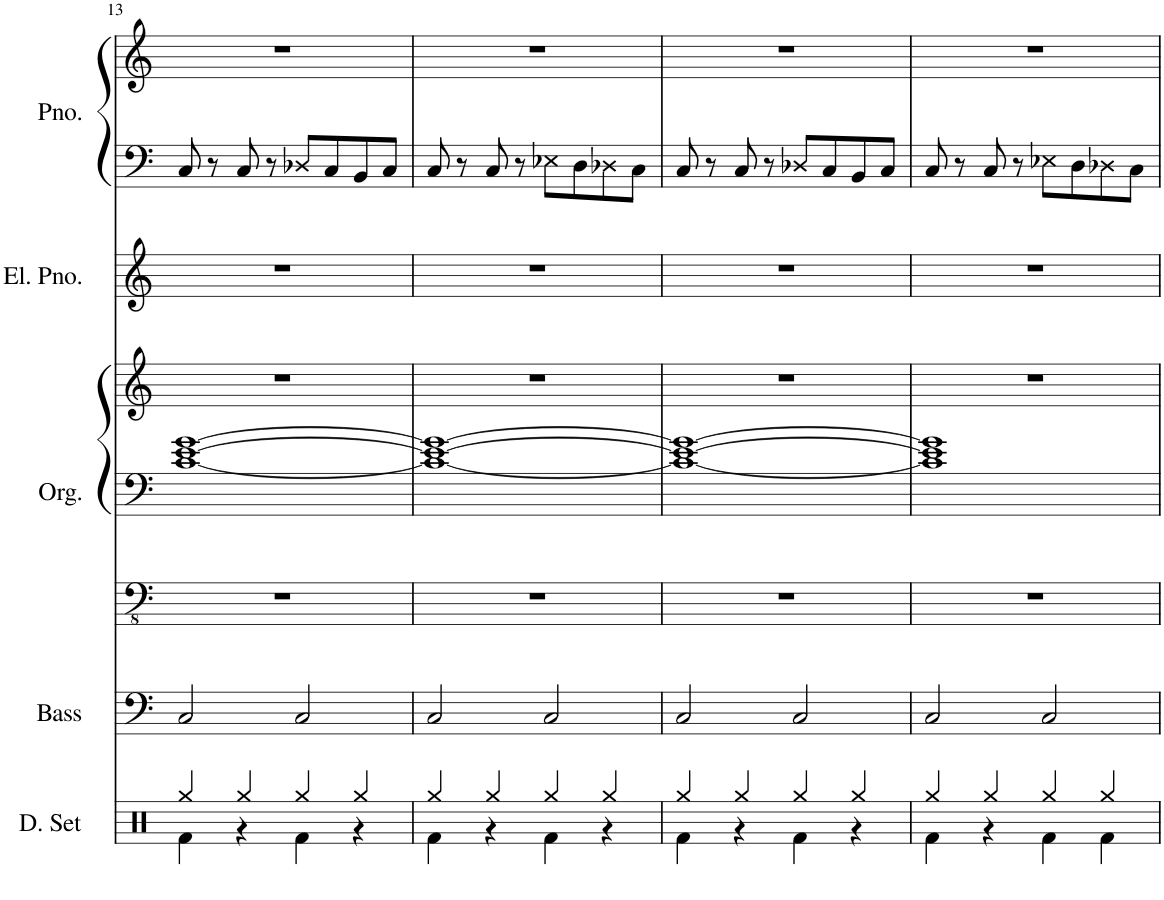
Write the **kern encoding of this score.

**kern	**kern	**kern	**kern	**kern	**kern	**kern	**kern
*part5	*part4	*part3	*part3	*part3	*part2	*part1	*part1
*staff8	*staff7	*staff6	*staff5	*staff4	*staff3	*staff2	*staff1
*I"Drumset	*I"Acoustic Bass	*I"Pipe Organ	*	*	*I"Electric Piano	*I"Piano	*
*I'D. Set	*I'Bass	*I'Org.	*	*	*I'El. Pno.	*I'Pno.	*
!!LO:PB:g=z
*clefX	*clefF4	*clefFv4	*clefF4	*clefG2	*clefG2	*clefF4	*clefG2
*	*Trd7c12	*	*	*	*	*	*
*k[]	*k[]	*k[]	*k[]	*k[]	*k[]	*k[]	*k[]
*M4/4	*M4/4	*M4/4	*M4/4	*M4/4	*M4/4	*M4/4	*M4/4
=13	=13	=13	=13	=13	=13	=13	=13
*^	*	*	*	*	*	*	*
4Rgg/	4Rf\	2C/	1r	[1c [1e [1g	1r	1r	8C/	1r
.	.	.	.	.	.	.	8r	.
4Rgg/	4r	.	.	.	.	.	8C/	.
.	.	.	.	.	.	.	8r	.
4Rgg/	4Rf\	2C/	.	.	.	.	8D-X/L	.
.	.	.	.	.	.	.	8C/	.
4Rgg/	4r	.	.	.	.	.	8BB/	.
.	.	.	.	.	.	.	8C/J	.
=14	=14	=14	=14	=14	=14	=14	=14	=14
4Rgg/	4Rf\	2C/	1r	1c_ 1e_ 1g_	1r	1r	8C/	1r
.	.	.	.	.	.	.	8r	.
4Rgg/	4r	.	.	.	.	.	8C/	.
.	.	.	.	.	.	.	8r	.
4Rgg/	4Rf\	2C/	.	.	.	.	8E-X\L	.
.	.	.	.	.	.	.	8D\	.
4Rgg/	4r	.	.	.	.	.	8D-X\	.
.	.	.	.	.	.	.	8C\J	.
=15	=15	=15	=15	=15	=15	=15	=15	=15
4Rgg/	4Rf\	2C/	1r	1c_ 1e_ 1g_	1r	1r	8C/	1r
.	.	.	.	.	.	.	8r	.
4Rgg/	4r	.	.	.	.	.	8C/	.
.	.	.	.	.	.	.	8r	.
4Rgg/	4Rf\	2C/	.	.	.	.	8D-X/L	.
.	.	.	.	.	.	.	8C/	.
4Rgg/	4r	.	.	.	.	.	8BB/	.
.	.	.	.	.	.	.	8C/J	.
=16	=16	=16	=16	=16	=16	=16	=16	=16
4Rgg/	4Rf\	2C/	1r	1c] 1e] 1g]	1r	1r	8C/	1r
.	.	.	.	.	.	.	8r	.
4Rgg/	4r	.	.	.	.	.	8C/	.
.	.	.	.	.	.	.	8r	.
4Rgg/	4Rf\	2C/	.	.	.	.	8E-X\L	.
.	.	.	.	.	.	.	8D\	.
4Rgg/	4Rf\	.	.	.	.	.	8D-X\	.
.	.	.	.	.	.	.	8C\J	.
*v	*v	*	*	*	*	*	*	*
=	=	=	=	=	=	=	=
*-	*-	*-	*-	*-	*-	*-	*-
